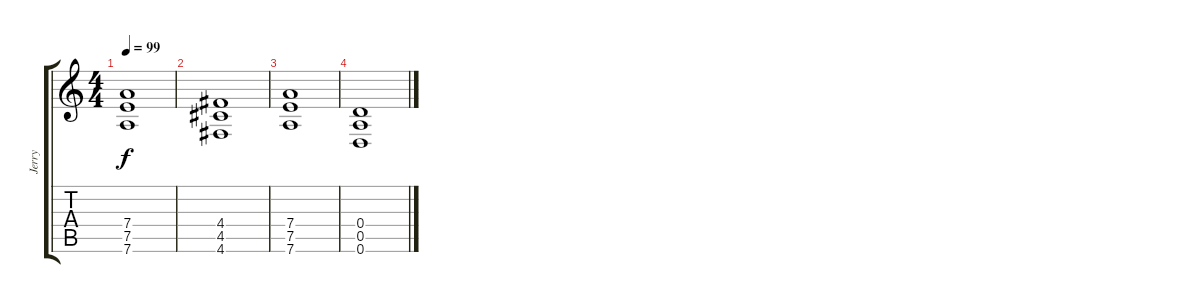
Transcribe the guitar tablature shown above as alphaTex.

\track ("Jerry" "Jerry") {instrument distortionguitar}
\staff {score tabs}
\tuning (E4 B3 G3 D3 A2 D2) {hide}
\ts (4 4)
\tempo 99
\clef g2
\ks c
(7.4 7.5 7.6).1{dy f} |
(4.4 4.5 4.6).1 |
(7.4 7.5 7.6).1 |
(0.4 0.5 0.6).1
